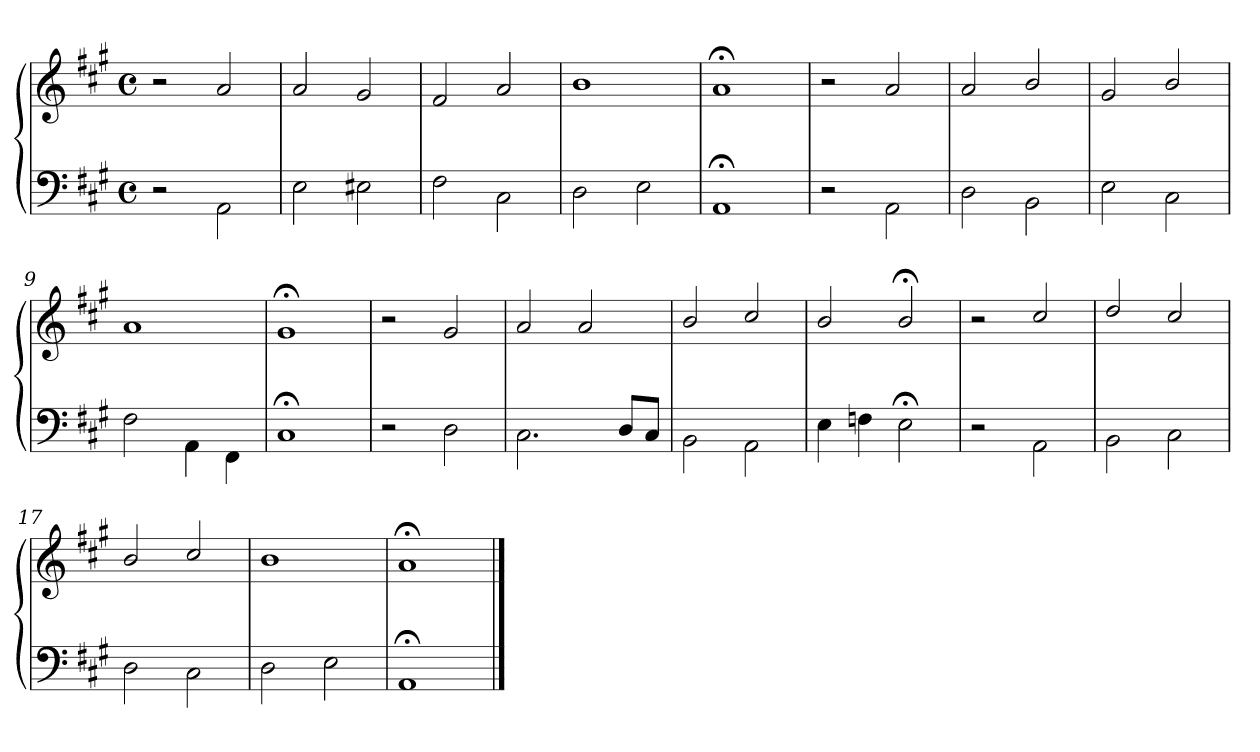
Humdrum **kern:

**kern	**kern
*part1	*part1
*staff2	*staff1
*clefF4	*clefG2
*k[f#c#g#]	*k[f#c#g#]
*M4/4	*M4/4
*met(c)	*met(c)
=1	=1
2r	2r
2AA\	2a/
=2	=2
2E\	2a/
2E#X\	2g#/
=3	=3
2F#\	2f#/
2C#\	2a/
=4	=4
2D\	1b/
2E\	.
=5	=5
1AA;\	1a;</
=6	=6
2r	2r
2AA\	2a/
=7	=7
2D\	2a/
2BB\	2b/
=8	=8
2E\	2g#/
2C#\	2b/
=9	=9
2F#\	1a/
4AA\	.
4FF#\	.
=10	=10
1C#;\	1g#;</
!!LO:PB:g=z
=11	=11
2r	2r
2D\	2g#/
=12	=12
2.C#\	2a/
.	2a/
8DL	.
8C#J	.
=13	=13
2BB\	2b/
2AA\	2cc#/
=14	=14
4E\	2b/
4Fn\	.
2E;\	2b;</
=15	=15
2r	2r
2AA\	2cc#/
=16	=16
2BB\	2dd/
2C#\	2cc#/
=17	=17
2D\	2b/
2C#\	2cc#/
=18	=18
2D\	1b/
2E\	.
=19	=19
1AA;\	1a;</
==	==
*-	*-
